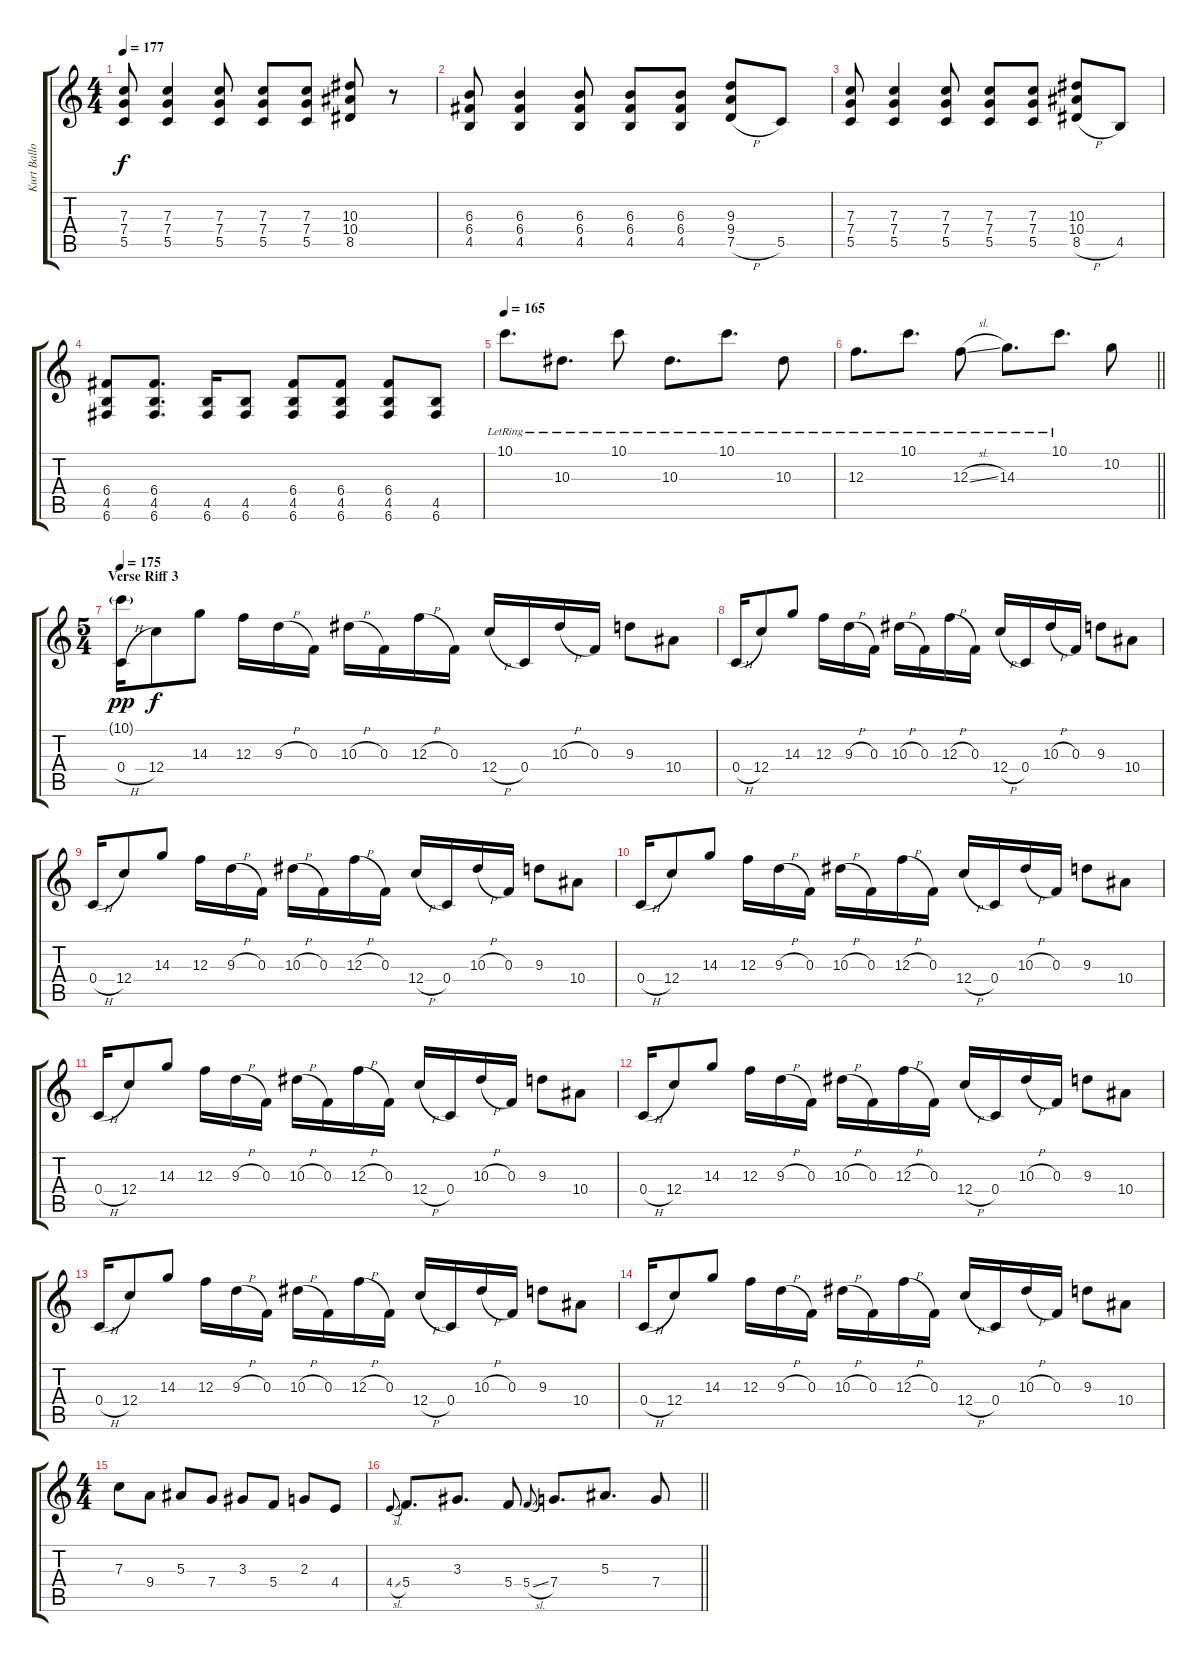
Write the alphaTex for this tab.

\track ("Kurt Ballou" "Kurt Ballo") {instrument overdrivenguitar}
\staff {score tabs}
\tuning (D4 A3 F3 C3 G2 C2) {hide}
\ts (4 4)
\tempo 177
\clef g2
\ks c
(7.3 7.4 5.5).8{dy f} (7.3 7.4 5.5).4 (7.3 7.4 5.5).8 (7.3 7.4 5.5).8 (7.3 7.4 5.5).8 (10.3 10.4 8.5).8 r.8 |
(6.3 6.4 4.5).8 (6.3 6.4 4.5).4 (6.3 6.4 4.5).8 (6.3 6.4 4.5).8 (6.3 6.4 4.5).8 (9.3 9.4 7.5{h}).8 5.5.8 |
(7.3 7.4 5.5).8 (7.3 7.4 5.5).4 (7.3 7.4 5.5).8 (7.3 7.4 5.5).8 (7.3 7.4 5.5).8 (10.3 10.4 8.5{h}).8 4.5.8 |
(6.4 4.5 6.6).8 (6.4 4.5 6.6).8{d} (4.5 6.6).16 (4.5 6.6).8 (6.4 4.5 6.6).8 (6.4 4.5 6.6).8 (6.4 4.5 6.6).8 (4.5 6.6).8 |
\tempo 165
10.1{lr}.8{d} 10.3{lr}.8{d} 10.1{lr}.8 10.3{lr}.8{d} 10.1{lr}.8{d} 10.3{lr}.8 |
\barLineRight lightlight
12.3{lr}.8{d} 10.1{lr}.8{d} 12.3{sl lr}.8 14.3{lr}.8{d} 10.1{lr}.8{d} 10.2.8 |
\ts (5 4)
\section ("" "Verse Riff 3")
\tempo 175
(10.1{g} 0.4{h}).16{dy pp} 12.4.8{dy f} 14.3.8 12.3.16 9.3{h}.16 0.3.16 10.3{h}.16 0.3.16 12.3{h}.16 0.3.16 12.4{h}.16 0.4.16 10.3{h}.16 0.3.16 9.3.8 10.4.8 |
0.4{h}.16 12.4.8 14.3.8 12.3.16 9.3{h}.16 0.3.16 10.3{h}.16 0.3.16 12.3{h}.16 0.3.16 12.4{h}.16 0.4.16 10.3{h}.16 0.3.16 9.3.8 10.4.8 |
0.4{h}.16 12.4.8 14.3.8 12.3.16 9.3{h}.16 0.3.16 10.3{h}.16 0.3.16 12.3{h}.16 0.3.16 12.4{h}.16 0.4.16 10.3{h}.16 0.3.16 9.3.8 10.4.8 |
0.4{h}.16 12.4.8 14.3.8 12.3.16 9.3{h}.16 0.3.16 10.3{h}.16 0.3.16 12.3{h}.16 0.3.16 12.4{h}.16 0.4.16 10.3{h}.16 0.3.16 9.3.8 10.4.8 |
0.4{h}.16 12.4.8 14.3.8 12.3.16 9.3{h}.16 0.3.16 10.3{h}.16 0.3.16 12.3{h}.16 0.3.16 12.4{h}.16 0.4.16 10.3{h}.16 0.3.16 9.3.8 10.4.8 |
0.4{h}.16 12.4.8 14.3.8 12.3.16 9.3{h}.16 0.3.16 10.3{h}.16 0.3.16 12.3{h}.16 0.3.16 12.4{h}.16 0.4.16 10.3{h}.16 0.3.16 9.3.8 10.4.8 |
0.4{h}.16 12.4.8 14.3.8 12.3.16 9.3{h}.16 0.3.16 10.3{h}.16 0.3.16 12.3{h}.16 0.3.16 12.4{h}.16 0.4.16 10.3{h}.16 0.3.16 9.3.8 10.4.8 |
0.4{h}.16 12.4.8 14.3.8 12.3.16 9.3{h}.16 0.3.16 10.3{h}.16 0.3.16 12.3{h}.16 0.3.16 12.4{h}.16 0.4.16 10.3{h}.16 0.3.16 9.3.8 10.4.8 |
\ts (4 4)
7.3.8{balance 10} 9.4.8 5.3.8 7.4.8 3.3.8 5.4.8 2.3.8 4.4.8 |
\barLineRight lightlight
4.4{sl}.8{gr onbeat} 5.4.8{d} 3.3.8{d} 5.4.8 5.4{sl}.8{gr onbeat} 7.4.8{d} 5.3.8{d} 7.4.8
